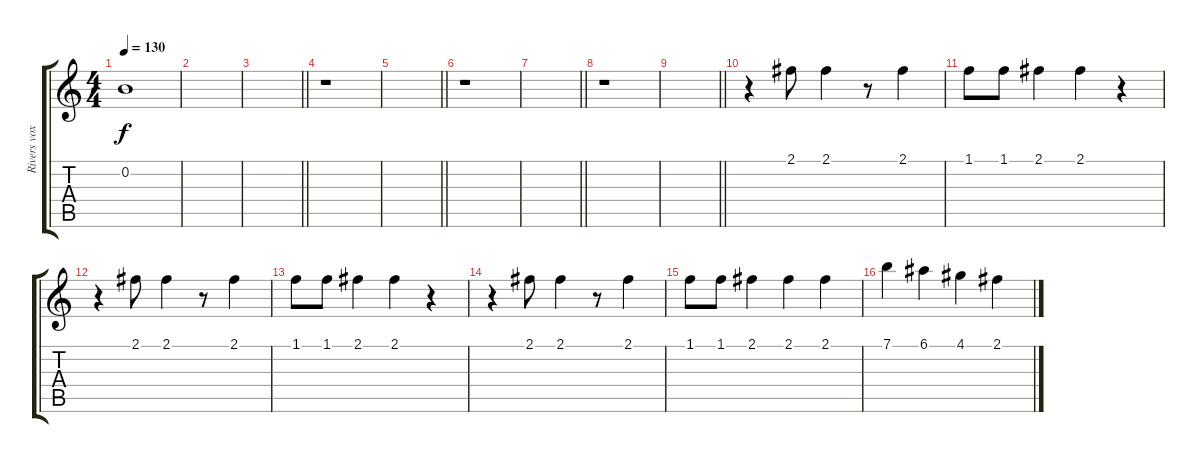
\track ("Rivers vox" "Rivers vox") {instrument fretlessbass}
\staff {score tabs}
\tuning (E4 B3 G3 D3 A2 E2) {hide}
\ts (4 4)
\tempo 130
\clef g2
\ks c
0.2.1{dy f} |
|
\barLineRight lightlight
|
r.1 |
\barLineRight lightlight
|
r.1 |
\barLineRight lightlight
|
r.1 |
\barLineRight lightlight
|
r.4 2.1.8 2.1.4 r.8 2.1.4 |
1.1.8 1.1.8 2.1.4 2.1.4 r.4 |
r.4 2.1.8 2.1.4 r.8 2.1.4 |
1.1.8 1.1.8 2.1.4 2.1.4 r.4 |
r.4 2.1.8 2.1.4 r.8 2.1.4 |
1.1.8 1.1.8 2.1.4 2.1.4 2.1.4 |
7.1.4 6.1.4 4.1.4 2.1.4
